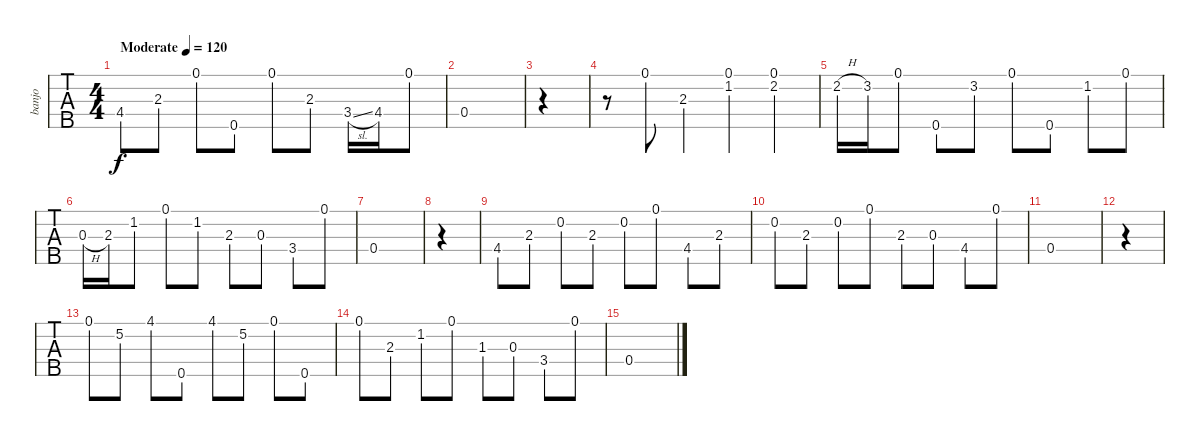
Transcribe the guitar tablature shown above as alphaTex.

\track ("banjo" "banjo") {instrument acousticguitarsteel}
\staff {tabs}
\tuning (D4 B3 G3 D3 G4) {hide}
\ts (4 4)
\tempo (120 "Moderate")
\clef g2
\ks c
4.4.8{dy f instrument acousticguitarsteel} 2.3.8 0.1.8 0.5.8 0.1.8 2.3.8 3.4{sl}.16 4.4.16 0.1.8 |
0.4.1 |
|
r.8 0.1.8 2.3.4 (0.1 1.2).4 (0.1 2.2).4 |
2.2{h}.16 3.2.16 0.1.8 0.5.8 3.2.8 0.1.8 0.5.8 1.2.8 0.1.8 |
0.3{h}.16 2.3.16 1.2.8 0.1.8 1.2.8 2.3.8 0.3.8 3.4.8 0.1.8 |
0.4.1 |
|
4.4.8 2.3.8 0.2.8 2.3.8 0.2.8 0.1.8 4.4.8 2.3.8 |
0.2.8 2.3.8 0.2.8 0.1.8 2.3.8 0.3.8 4.4.8 0.1.8 |
0.4.1 |
|
0.1.8 5.2.8 4.1.8 0.5.8 4.1.8 5.2.8 0.1.8 0.5.8 |
0.1.8 2.3.8 1.2.8 0.1.8 1.3.8 0.3.8 3.4.8 0.1.8 |
0.4.1
